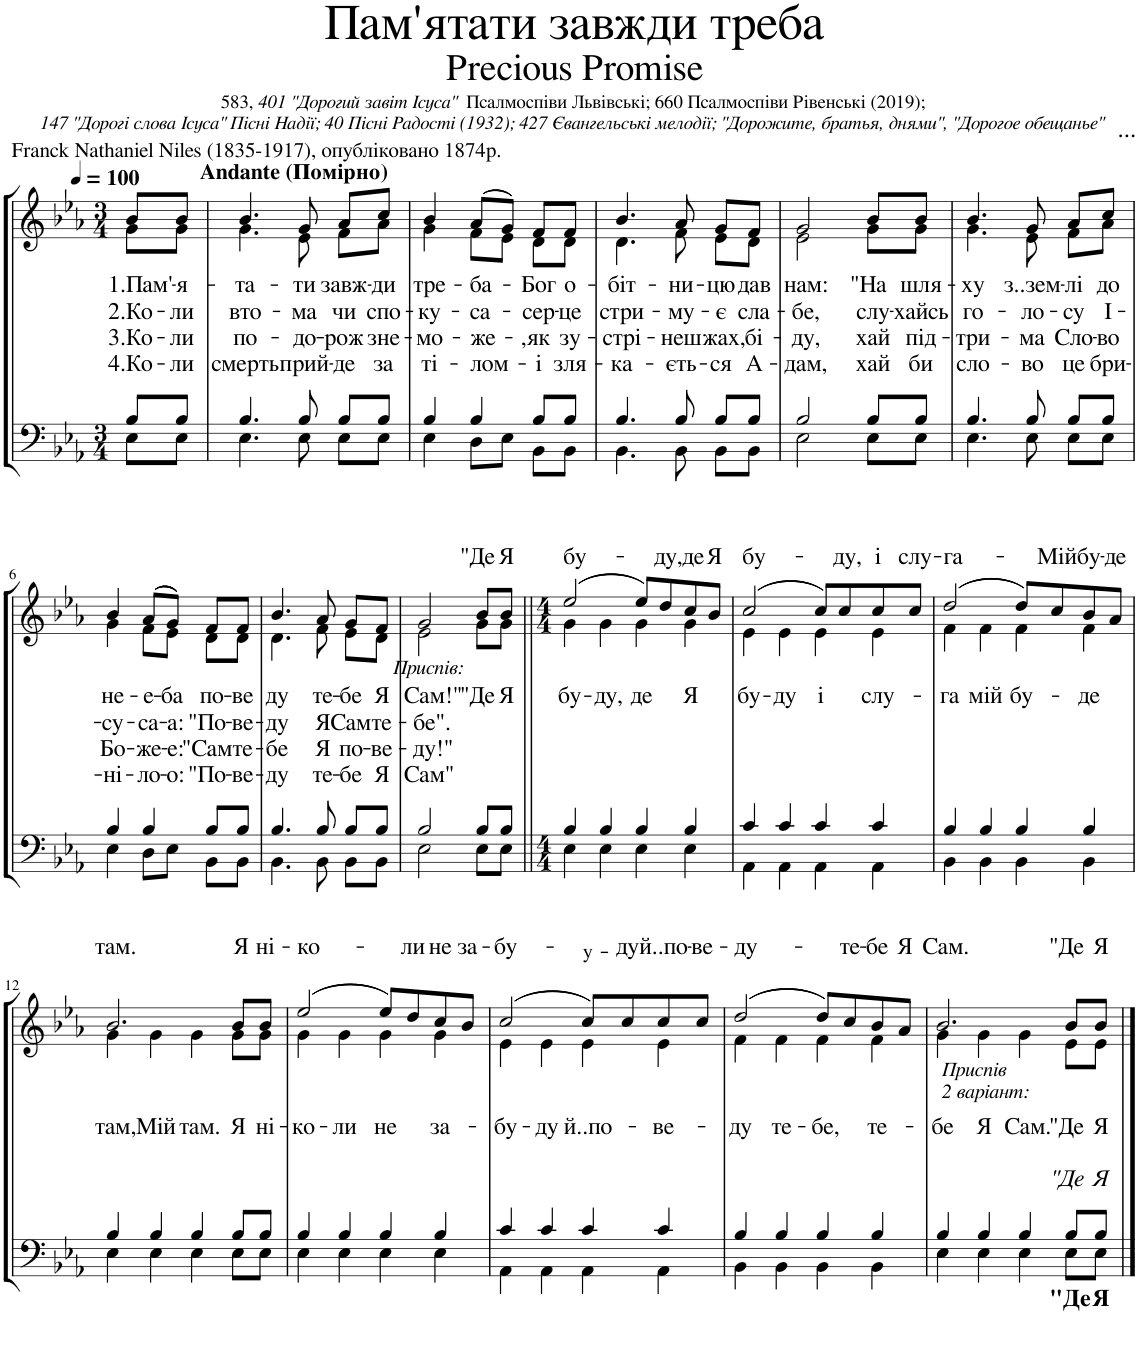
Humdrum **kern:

**kern	**text	**kern	**text	**text	**text	**text	**kern
*part2	*part2	*part2	*part2	*part2	*part2	*part2	*part1
*staff3	*staff3	*staff2	*staff2	*staff2	*staff2	*staff2	*staff1
*I"Piano	*	*	*	*	*	*	*I"Voice
*I'Pno	*	*	*	*	*	*	*
*clefF4	*	*clefG2	*	*	*	*	*clefG2
*k[b-e-a-]	*	*k[b-e-a-]	*	*	*	*	*k[b-e-a-]
*M3/4	*	*M3/4	*	*	*	*	*M3/4
*MM100	*	*MM100	*	*	*	*	*MM100
=	=	=	=	=	=	=	=
*^	*	*	*	*	*	*	*
!	!	!	!	!	!	!	!	!LO:TX:a:B:t=Andante (Помірно)
!	!	!	!	!LO:LY:b	!LO:LY:b	!LO:LY:b	!LO:LY:b	!
*	*	*	*^	*	*	*	*	*
8B-/L	8E-\L	.	8b-/L	8g\L	1.Пам'-	2.Ко-	3.Ко-	4.Ко-	4r
!	!	!	!	!	!LO:LY:b	!LO:LY:b	!LO:LY:b	!LO:LY:b	!
8B-/J	8E-\J	.	8b-/J	8g\J	-я-	-ли	-ли	-ли	.
=1	=1	=1	=1	=1	=1	=1	=1	=1	=1
!	!	!	!	!	!LO:LY:b	!LO:LY:b	!LO:LY:b	!LO:LY:b	!
4.B-/	4.E-\	.	4.b-/	4.g\	-та-	вто-	по-	смерть	2.r
!	!	!	!	!	!LO:LY:b	!LO:LY:b	!LO:LY:b	!LO:LY:b	!
8B-/	8E-\	.	8g/	8e-\	-ти	-ма	-до-	прий-	.
!	!	!	!	!	!LO:LY:b	!LO:LY:b	!LO:LY:b	!LO:LY:b	!
8B-/L	8E-\L	.	8a-/L	8f\L	завж-	чи	-рож	-де	.
!	!	!	!	!	!LO:LY:b	!LO:LY:b	!LO:LY:b	!LO:LY:b	!
8B-/J	8E-\J	.	8cc/J	8a-\J	-ди	спо-	зне-	за	.
=2	=2	=2	=2	=2	=2	=2	=2	=2	=2
!	!	!	!	!	!LO:LY:b	!LO:LY:b	!LO:LY:b	!LO:LY:b	!
4B-/	4E-\	.	4b-/	4g\	тре-	-ку-	-мо-	ті-	2.r
!	!	!	!	!	!LO:LY:b	!LO:LY:b	!LO:LY:b	!LO:LY:b	!
4B-/	8D\L	.	((8a-/L	8f\L	-ба-	-са-	-же-	-лом-	.
.	8E-\J	.	8g/J))	8e-\J	.	.	.	.	.
!	!	!	!	!	!LO:LY:b	!LO:LY:b	!LO:LY:b	!LO:LY:b	!
8B-/L	8BB-\L	.	8f/L	8d\L	-Бог	-сер-	-,як	і	.
!	!	!	!	!	!LO:LY:b	!LO:LY:b	!LO:LY:b	!LO:LY:b	!
8B-/J	8BB-\J	.	8f/J	8d\J	о-	-це	зу-	зля-	.
=3	=3	=3	=3	=3	=3	=3	=3	=3	=3
!	!	!	!	!	!LO:LY:b	!LO:LY:b	!LO:LY:b	!LO:LY:b	!
4.B-/	4.BB-\	.	4.b-/	4.d\	-біт-	стри-	-стрі-	-ка-	2.r
!	!	!	!	!	!LO:LY:b	!LO:LY:b	!LO:LY:b	!LO:LY:b	!
8B-/	8BB-\	.	8a-/	8f\	-ни-	-му-	-неш	-єть-	.
!	!	!	!	!	!LO:LY:b	!LO:LY:b	!LO:LY:b	!LO:LY:b	!
8B-/L	8BB-\L	.	8g/L	8e-\L	-цю	-є	жах,	-ся	.
!	!	!	!	!	!LO:LY:b	!LO:LY:b	!LO:LY:b	!LO:LY:b	!
8B-/J	8BB-\J	.	8f/J	8d\J	дав	сла-	бі-	А-	.
=4	=4	=4	=4	=4	=4	=4	=4	=4	=4
!	!	!	!	!	!LO:LY:b	!LO:LY:b	!LO:LY:b	!LO:LY:b	!
2B-/	2E-\	.	2g/	2e-\	нам:	-бе,	-ду,	-дам,	2.r
!	!	!	!	!	!LO:LY:b	!LO:LY:b	!LO:LY:b	!LO:LY:b	!
8B-/L	8E-\L	.	8b-/L	8g\L	"На	слу-	хай	хай	.
!	!	!	!	!	!LO:LY:b	!LO:LY:b	!LO:LY:b	!LO:LY:b	!
8B-/J	8E-\J	.	8b-/J	8g\J	шля-	-хайсь	під-	би	.
=5	=5	=5	=5	=5	=5	=5	=5	=5	=5
!	!	!	!	!	!LO:LY:b	!LO:LY:b	!LO:LY:b	!LO:LY:b	!
4.B-/	4.E-\	.	4.b-/	4.g\	-ху	го-	-три-	сло-	2.r
!	!	!	!	!	!LO:LY:b	!LO:LY:b	!LO:LY:b	!LO:LY:b	!
8B-/	8E-\	.	8g/	8e-\	з..зем-	-ло-	-ма	-во	.
!	!	!	!	!	!LO:LY:b	!LO:LY:b	!LO:LY:b	!LO:LY:b	!
8B-/L	8E-\L	.	8a-/L	8f\L	-лі	-су	Сло-	це	.
!	!	!	!	!	!LO:LY:b	!LO:LY:b	!LO:LY:b	!LO:LY:b	!
8B-/J	8E-\J	.	8cc/J	8a-\J	до	І-	-во	бри-	.
!!LO:LB:g=z
=6	=6	=6	=6	=6	=6	=6	=6	=6	=6
!	!	!	!	!	!LO:LY:b	!LO:LY:b	!LO:LY:b	!LO:LY:b	!
4B-/	4E-\	.	4b-/	4g\	не-	-су-	Бо-	-ні-	2.r
!	!	!	!	!	!LO:LY:b	!LO:LY:b	!LO:LY:b	!LO:LY:b	!
4B-/	8D\L	.	(((8a-/L	8f\L	-е-	-са-	-же-	-ло-	.
!	!	!	!	!	!LO:LY:b	!LO:LY:b	!LO:LY:b	!LO:LY:b	!
.	8E-\J	.	8g/J)))	8e-\J	-ба	-а:	-е:	-о:	.
!	!	!	!	!	!LO:LY:b	!LO:LY:b	!LO:LY:b	!LO:LY:b	!
8B-/L	8BB-\L	.	8f/L	8d\L	по-	"По-	"Сам	"По-	.
!	!	!	!	!	!LO:LY:b	!LO:LY:b	!LO:LY:b	!LO:LY:b	!
8B-/J	8BB-\J	.	8f/J	8d\J	-ве	-ве-	те-	-ве-	.
=7	=7	=7	=7	=7	=7	=7	=7	=7	=7
!	!	!	!	!	!LO:LY:b	!LO:LY:b	!LO:LY:b	!LO:LY:b	!
4.B-/	4.BB-\	.	4.b-/	4.d\	ду	-ду	-бе	-ду	2.r
!	!	!	!	!	!LO:LY:b	!LO:LY:b	!LO:LY:b	!LO:LY:b	!
8B-/	8BB-\	.	8a-/	8f\	те-	Я	Я	те-	.
!	!	!	!	!	!LO:LY:b	!LO:LY:b	!LO:LY:b	!LO:LY:b	!
8B-/L	8BB-\L	.	8g/L	8e-\L	-бе	Сам	по-	-бе	.
!	!	!	!	!	!LO:LY:b	!LO:LY:b	!LO:LY:b	!LO:LY:b	!
8B-/J	8BB-\J	.	8f/J	8d\J	Я	те-	-ве-	Я	.
=8	=8	=8	=8	=8	=8	=8	=8	=8	=8
!	!	!	!	!	!LO:LY:b	!LO:LY:b	!LO:LY:b	!LO:LY:b	!
2B-/	2E-\	.	2g/	2e-\	Сам!"	-бе".	-ду!"	Сам"	2r
!	!	!	!LO:TX:b:i:t=Приспів&colon;	!	!	!	!	!	!
!	!	!	!	!	!LO:LY:a	!	!	!	!
!	!	!	!	!	!LO:LY:b	!	!	!	!
8B-/L	8E-\L	.	8b-/L	8g\L	"Де	.	.	.	4r
!	!	!	!	!	!LO:LY:a	!	!	!	!
!	!	!	!	!	!LO:LY:b	!	!	!	!
8B-/J	8E-\J	.	8b-/J	8g\J	Я	.	.	.	.
=9||	=9||	=9||	=9||	=9||	=9||	=9||	=9||	=9||	=9||
*M4/4	*	*	*M4/4	*	*	*	*	*	*M4/4
!	!	!	!	!	!LO:LY:a	!	!	!	!
!	!	!	!	!	!LO:LY:b	!	!	!	!
4B-/	4E-\	.	((2ee-/	4g\	бу-	.	.	.	1r
!	!	!	!	!	!LO:LY:b	!	!	!	!
4B-/	4E-\	.	.	4g\	-ду,	.	.	.	.
!	!	!	!	!	!LO:LY:b	!	!	!	!
4B-/	4E-\	.	8ee-/L))	4g\	де	.	.	.	.
!	!	!	!	!	!LO:LY:a	!	!	!	!
.	.	.	8dd/	.	-ду,	.	.	.	.
!	!	!	!	!	!LO:LY:a	!	!	!	!
!	!	!	!	!	!LO:LY:b	!	!	!	!
4B-/	4E-\	.	8cc/	4g\	Я	.	.	.	.
!	!	!	!	!	!LO:LY:a	!	!	!	!
.	.	.	8b-/J	.	Я	.	.	.	.
=10	=10	=10	=10	=10	=10	=10	=10	=10	=10
!	!	!	!	!	!LO:LY:a	!	!	!	!
!	!	!	!	!	!LO:LY:b	!	!	!	!
4c/	4AA-\	.	((2cc/	4e-\	бу-	.	.	.	1r
!	!	!	!	!	!LO:LY:b	!	!	!	!
4c/	4AA-\	.	.	4e-\	-ду	.	.	.	.
!	!	!	!	!	!LO:LY:b	!	!	!	!
4c/	4AA-\	.	8cc/L))	4e-\	і	.	.	.	.
!	!	!	!	!	!LO:LY:a	!	!	!	!
.	.	.	8cc/	.	-ду,	.	.	.	.
!	!	!	!	!	!LO:LY:a	!	!	!	!
!	!	!	!	!	!LO:LY:b	!	!	!	!
4c/	4AA-\	.	8cc/	4e-\	слу-	.	.	.	.
!	!	!	!	!	!LO:LY:a	!	!	!	!
.	.	.	8cc/J	.	слу-	.	.	.	.
=11	=11	=11	=11	=11	=11	=11	=11	=11	=11
!	!	!	!	!	!LO:LY:a	!	!	!	!
!	!	!	!	!	!LO:LY:b	!	!	!	!
4B-/	4BB-\	.	((2dd/	4f\	-га	.	.	.	1r
!	!	!	!	!	!LO:LY:b	!	!	!	!
4B-/	4BB-\	.	.	4f\	мій	.	.	.	.
!	!	!	!	!	!LO:LY:b	!	!	!	!
4B-/	4BB-\	.	8dd/L))	4f\	бу-	.	.	.	.
!	!	!	!	!	!LO:LY:a	!	!	!	!
.	.	.	8cc/	.	-Мій	.	.	.	.
!	!	!	!	!	!LO:LY:a	!	!	!	!
!	!	!	!	!	!LO:LY:b	!	!	!	!
4B-/	4BB-\	.	8b-/	4f\	-де	.	.	.	.
!	!	!	!	!	!LO:LY:a	!	!	!	!
.	.	.	8a-/J	.	-де	.	.	.	.
!!LO:LB:g=z
=12	=12	=12	=12	=12	=12	=12	=12	=12	=12
!	!	!	!	!	!LO:LY:a	!	!	!	!
!	!	!	!	!	!LO:LY:b	!	!	!	!
4B-/	4E-\	.	2.b-/	4g\	там,	.	.	.	1r
!	!	!	!	!	!LO:LY:b	!	!	!	!
4B-/	4E-\	.	.	4g\	Мій	.	.	.	.
!	!	!	!	!	!LO:LY:b	!	!	!	!
4B-/	4E-\	.	.	4g\	там.	.	.	.	.
!	!	!	!	!	!LO:LY:a	!	!	!	!
!	!	!	!	!	!LO:LY:b	!	!	!	!
8B-/L	8E-\L	.	8b-/L	8g\L	Я	.	.	.	.
!	!	!	!	!	!LO:LY:a	!	!	!	!
!	!	!	!	!	!LO:LY:b	!	!	!	!
8B-/J	8E-\J	.	8b-/J	8g\J	ні-	.	.	.	.
=13	=13	=13	=13	=13	=13	=13	=13	=13	=13
!	!	!	!	!	!LO:LY:a	!	!	!	!
!	!	!	!	!	!LO:LY:b	!	!	!	!
4B-/	4E-\	.	((2ee-/	4g\	-ко-	.	.	.	1r
!	!	!	!	!	!LO:LY:b	!	!	!	!
4B-/	4E-\	.	.	4g\	-ли	.	.	.	.
!	!	!	!	!	!LO:LY:b	!	!	!	!
4B-/	4E-\	.	8ee-/L))	4g\	не	.	.	.	.
!	!	!	!	!	!LO:LY:a	!	!	!	!
.	.	.	8dd/	.	-ли	.	.	.	.
!	!	!	!	!	!LO:LY:a	!	!	!	!
!	!	!	!	!	!LO:LY:b	!	!	!	!
4B-/	4E-\	.	8cc/	4g\	за-	.	.	.	.
!	!	!	!	!	!LO:LY:a	!	!	!	!
.	.	.	8b-/J	.	за-	.	.	.	.
=14	=14	=14	=14	=14	=14	=14	=14	=14	=14
*	*	*	*	*	*	*	*	*	*clefG2
!	!	!	!	!	!LO:LY:a	!	!	!	!
!	!	!	!	!	!LO:LY:b	!	!	!	!
4c/	4AA-\	.	((2cc/	4e-\	-бу-	.	.	.	1r
!	!	!	!	!	!LO:LY:b	!	!	!	!
4c/	4AA-\	.	.	4e-\	-ду	.	.	.	.
!	!	!	!	!	!LO:LY:a	!	!	!	!
!	!	!	!	!	!LO:LY:b	!	!	!	!
4c/	4AA-\	.	8cc/L))	4e-\	й..по-	.	.	.	.
!	!	!	!	!	!LO:LY:a	!	!	!	!
.	.	.	8cc/	.	-ду	.	.	.	.
!	!	!	!	!	!LO:LY:a	!	!	!	!
!	!	!	!	!	!LO:LY:b	!	!	!	!
4c/	4AA-\	.	8cc/	4e-\	-ве-	.	.	.	.
!	!	!	!	!	!LO:LY:a	!	!	!	!
.	.	.	8cc/J	.	-ве-	.	.	.	.
=15	=15	=15	=15	=15	=15	=15	=15	=15	=15
!	!	!	!	!	!LO:LY:a	!	!	!	!
!	!	!	!	!	!LO:LY:b	!	!	!	!
4B-/	4BB-\	.	((2dd/	4f\	-ду	.	.	.	1r
!	!	!	!	!	!LO:LY:b	!	!	!	!
4B-/	4BB-\	.	.	4f\	те-	.	.	.	.
!	!	!	!	!	!LO:LY:b	!	!	!	!
4B-/	4BB-\	.	8dd/L))	4f\	-бе,	.	.	.	.
!	!	!	!	!	!LO:LY:a	!	!	!	!
.	.	.	8cc/	.	те-	.	.	.	.
!	!	!	!	!	!LO:LY:a	!	!	!	!
!	!	!	!	!	!LO:LY:b	!	!	!	!
4B-/	4BB-\	.	8b-/	4f\	те-	.	.	.	.
!	!	!	!	!	!LO:LY:a	!	!	!	!
.	.	.	8a-/J	.	Я	.	.	.	.
=16	=16	=16	=16	=16	=16	=16	=16	=16	=16
!	!	!	!	!	!LO:LY:a	!	!	!	!
!	!	!	!	!	!LO:LY:b	!	!	!	!
*	*	*	*	*	*	*	*	*	*^
4B-/	4E-\	.	2.b-/	4g\	-бе	.	.	.	2r	2.ryy
!	!	!	!	!	!LO:LY:b	!	!	!	!	!
4B-/	4E-\	.	.	4g\	Я	.	.	.	.	.
!	!	!	!	!	!LO:LY:b	!	!	!	!	!
4B-/	4E-\	.	.	4g\	Сам.	.	.	.	4r	.
!	!	!	!LO:TX:b:i:t=Приспів	!	!	!	!	!	!	!
!	!	!	!LO:TX:b:t=2 варіант&colon;	!	!	!	!	!	!	!
!	!	!LO:LY:a	!	!	!	!	!	!	!	!
!	!	!LO:LY:b	!	!	!LO:LY:a	!	!	!	!	!
!	!	!	!	!	!LO:LY:b	!	!	!	!	!
8B-/L	8E-\L	"Де	8b-/L	8e-\L	"Де	.	.	.	4r	4r
!	!	!LO:LY:a	!	!	!	!	!	!	!	!
!	!	!LO:LY:b	!	!	!LO:LY:a	!	!	!	!	!
!	!	!	!	!	!LO:LY:b	!	!	!	!	!
8B-/J	8E-\J	Я	8b-/J	8e-\J	Я	.	.	.	.	.
*v	*v	*	*	*	*	*	*	*	*v	*v
*	*	*v	*v	*	*	*	*	*
==	==	==	==	==	==	==	==
*-	*-	*-	*-	*-	*-	*-	*-
